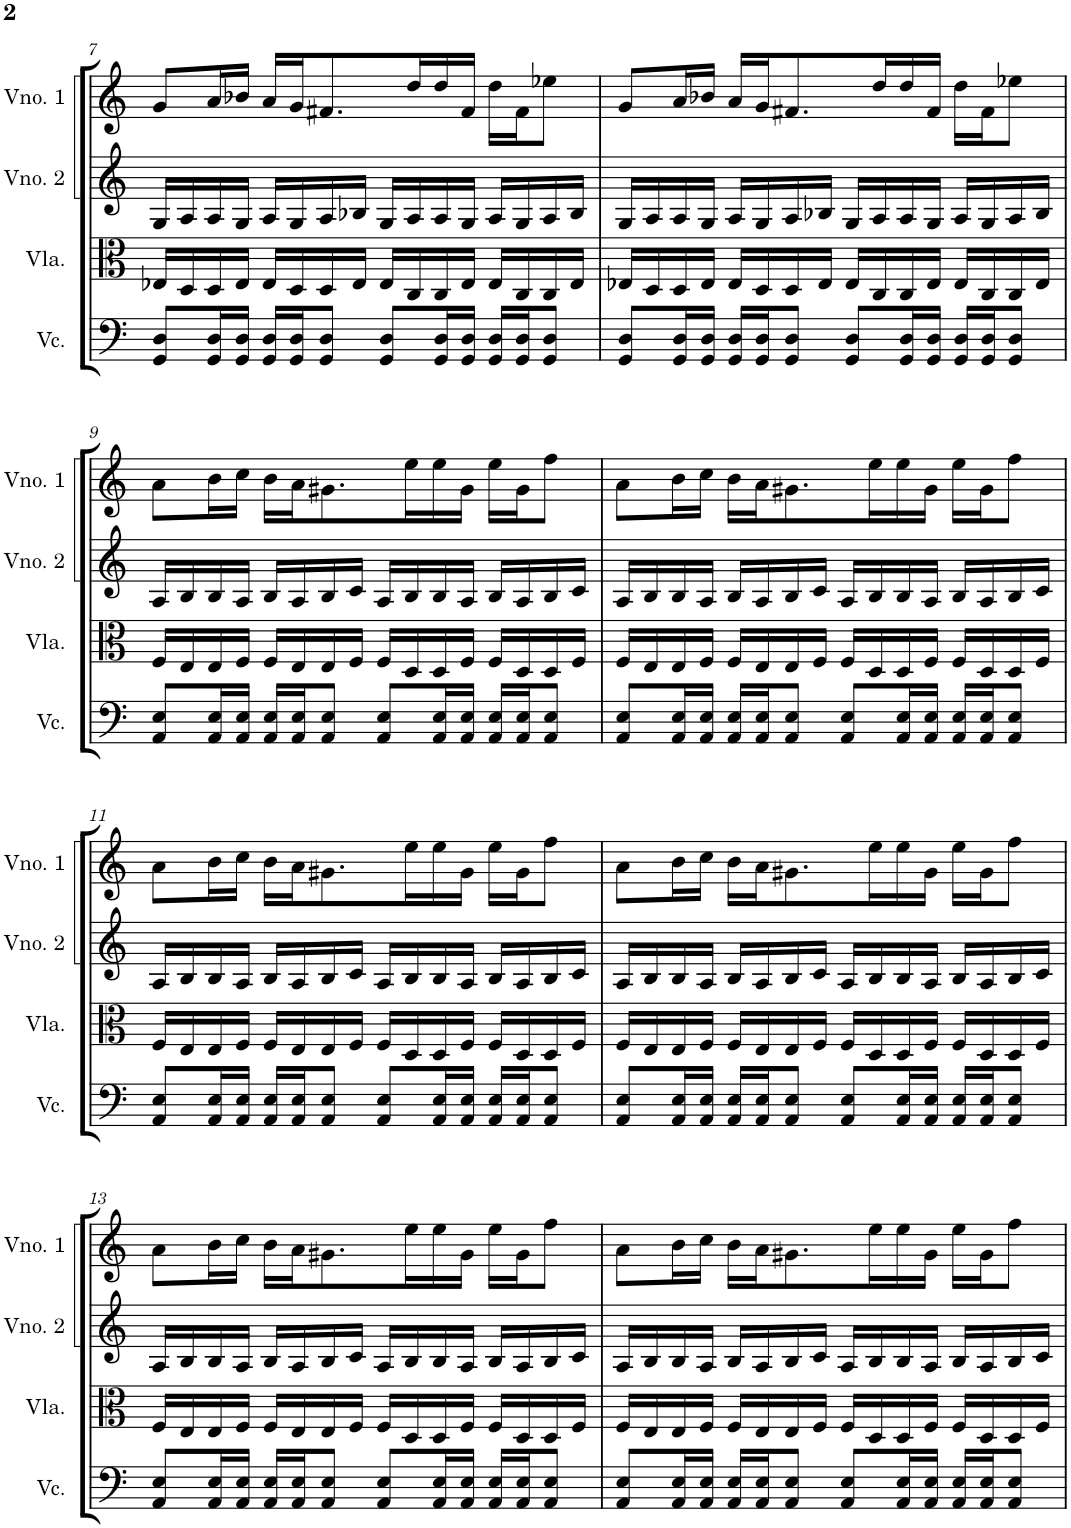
**kern	**kern	**kern	**kern
*part4	*part3	*part2	*part1
*staff4	*staff3	*staff2	*staff1
*I"Violoncelo	*I"Viola	*I"Violino 2	*I"Violino 1
*I'Vc.	*I'Vla.	*I'Vno. 2	*I'Vno. 1
!!LO:PB:g=z
*clefF4	*clefC3	*clefG2	*clefG2
*k[]	*k[]	*k[]	*k[]
*M4/4	*M4/4	*M4/4	*M4/4
=7	=7	=7	=7
8GG/ 8D/L	16E-X/LL	16G/LL	8g/L
.	16D/	16A/	.
16GG/ 16D/L	16D/	16A/	16a/L
16GG/ 16D/JJ	16E-/JJ	16G/JJ	16b-X/JJ
16GG/ 16D/LL	16E-/LL	16A/LL	16a/LL
16GG/ 16D/J	16D/	16G/	16g/J
8GG/ 8D/J	16D/	16A/	8.f#X/
.	16E-/JJ	16B-X/JJ	.
8GG/ 8D/L	16E-/LL	16G/LL	.
.	16C/	16A/	16dd/L
16GG/ 16D/L	16C/	16A/	16dd/
16GG/ 16D/JJ	16E-/JJ	16G/JJ	16f#/JJ
16GG/ 16D/LL	16E-/LL	16A/LL	16dd\LL
16GG/ 16D/J	16C/	16G/	16f#\J
8GG/ 8D/J	16C/	16A/	8ee-X\J
.	16E-/JJ	16B-/JJ	.
=8	=8	=8	=8
8GG/ 8D/L	16E-X/LL	16G/LL	8g/L
.	16D/	16A/	.
16GG/ 16D/L	16D/	16A/	16a/L
16GG/ 16D/JJ	16E-/JJ	16G/JJ	16b-X/JJ
16GG/ 16D/LL	16E-/LL	16A/LL	16a/LL
16GG/ 16D/J	16D/	16G/	16g/J
8GG/ 8D/J	16D/	16A/	8.f#X/
.	16E-/JJ	16B-X/JJ	.
8GG/ 8D/L	16E-/LL	16G/LL	.
.	16C/	16A/	16dd/L
16GG/ 16D/L	16C/	16A/	16dd/
16GG/ 16D/JJ	16E-/JJ	16G/JJ	16f#/JJ
16GG/ 16D/LL	16E-/LL	16A/LL	16dd\LL
16GG/ 16D/J	16C/	16G/	16f#\J
8GG/ 8D/J	16C/	16A/	8ee-X\J
.	16E-/JJ	16B-/JJ	.
!!LO:LB:g=z
=9	=9	=9	=9
8AA/ 8E/L	16F/LL	16A/LL	8a\L
.	16E/	16B/	.
16AA/ 16E/L	16E/	16B/	16b\L
16AA/ 16E/JJ	16F/JJ	16A/JJ	16cc\JJ
16AA/ 16E/LL	16F/LL	16B/LL	16b\LL
16AA/ 16E/J	16E/	16A/	16a\J
8AA/ 8E/J	16E/	16B/	8.g#X\
.	16F/JJ	16c/JJ	.
8AA/ 8E/L	16F/LL	16A/LL	.
.	16D/	16B/	16ee\L
16AA/ 16E/L	16D/	16B/	16ee\
16AA/ 16E/JJ	16F/JJ	16A/JJ	16g#\JJ
16AA/ 16E/LL	16F/LL	16B/LL	16ee\LL
16AA/ 16E/J	16D/	16A/	16g#\J
8AA/ 8E/J	16D/	16B/	8ff\J
.	16F/JJ	16c/JJ	.
=10	=10	=10	=10
8AA/ 8E/L	16F/LL	16A/LL	8a\L
.	16E/	16B/	.
16AA/ 16E/L	16E/	16B/	16b\L
16AA/ 16E/JJ	16F/JJ	16A/JJ	16cc\JJ
16AA/ 16E/LL	16F/LL	16B/LL	16b\LL
16AA/ 16E/J	16E/	16A/	16a\J
8AA/ 8E/J	16E/	16B/	8.g#X\
.	16F/JJ	16c/JJ	.
8AA/ 8E/L	16F/LL	16A/LL	.
.	16D/	16B/	16ee\L
16AA/ 16E/L	16D/	16B/	16ee\
16AA/ 16E/JJ	16F/JJ	16A/JJ	16g#\JJ
16AA/ 16E/LL	16F/LL	16B/LL	16ee\LL
16AA/ 16E/J	16D/	16A/	16g#\J
8AA/ 8E/J	16D/	16B/	8ff\J
.	16F/JJ	16c/JJ	.
!!LO:LB:g=z
=11	=11	=11	=11
8AA/ 8E/L	16F/LL	16A/LL	8a\L
.	16E/	16B/	.
16AA/ 16E/L	16E/	16B/	16b\L
16AA/ 16E/JJ	16F/JJ	16A/JJ	16cc\JJ
16AA/ 16E/LL	16F/LL	16B/LL	16b\LL
16AA/ 16E/J	16E/	16A/	16a\J
8AA/ 8E/J	16E/	16B/	8.g#X\
.	16F/JJ	16c/JJ	.
8AA/ 8E/L	16F/LL	16A/LL	.
.	16D/	16B/	16ee\L
16AA/ 16E/L	16D/	16B/	16ee\
16AA/ 16E/JJ	16F/JJ	16A/JJ	16g#\JJ
16AA/ 16E/LL	16F/LL	16B/LL	16ee\LL
16AA/ 16E/J	16D/	16A/	16g#\J
8AA/ 8E/J	16D/	16B/	8ff\J
.	16F/JJ	16c/JJ	.
=12	=12	=12	=12
8AA/ 8E/L	16F/LL	16A/LL	8a\L
.	16E/	16B/	.
16AA/ 16E/L	16E/	16B/	16b\L
16AA/ 16E/JJ	16F/JJ	16A/JJ	16cc\JJ
16AA/ 16E/LL	16F/LL	16B/LL	16b\LL
16AA/ 16E/J	16E/	16A/	16a\J
8AA/ 8E/J	16E/	16B/	8.g#X\
.	16F/JJ	16c/JJ	.
8AA/ 8E/L	16F/LL	16A/LL	.
.	16D/	16B/	16ee\L
16AA/ 16E/L	16D/	16B/	16ee\
16AA/ 16E/JJ	16F/JJ	16A/JJ	16g#\JJ
16AA/ 16E/LL	16F/LL	16B/LL	16ee\LL
16AA/ 16E/J	16D/	16A/	16g#\J
8AA/ 8E/J	16D/	16B/	8ff\J
.	16F/JJ	16c/JJ	.
!!LO:LB:g=z
=13	=13	=13	=13
8AA/ 8E/L	16F/LL	16A/LL	8a\L
.	16E/	16B/	.
16AA/ 16E/L	16E/	16B/	16b\L
16AA/ 16E/JJ	16F/JJ	16A/JJ	16cc\JJ
16AA/ 16E/LL	16F/LL	16B/LL	16b\LL
16AA/ 16E/J	16E/	16A/	16a\J
8AA/ 8E/J	16E/	16B/	8.g#X\
.	16F/JJ	16c/JJ	.
8AA/ 8E/L	16F/LL	16A/LL	.
.	16D/	16B/	16ee\L
16AA/ 16E/L	16D/	16B/	16ee\
16AA/ 16E/JJ	16F/JJ	16A/JJ	16g#\JJ
16AA/ 16E/LL	16F/LL	16B/LL	16ee\LL
16AA/ 16E/J	16D/	16A/	16g#\J
8AA/ 8E/J	16D/	16B/	8ff\J
.	16F/JJ	16c/JJ	.
=14	=14	=14	=14
8AA/ 8E/L	16F/LL	16A/LL	8a\L
.	16E/	16B/	.
16AA/ 16E/L	16E/	16B/	16b\L
16AA/ 16E/JJ	16F/JJ	16A/JJ	16cc\JJ
16AA/ 16E/LL	16F/LL	16B/LL	16b\LL
16AA/ 16E/J	16E/	16A/	16a\J
8AA/ 8E/J	16E/	16B/	8.g#X\
.	16F/JJ	16c/JJ	.
8AA/ 8E/L	16F/LL	16A/LL	.
.	16D/	16B/	16ee\L
16AA/ 16E/L	16D/	16B/	16ee\
16AA/ 16E/JJ	16F/JJ	16A/JJ	16g#\JJ
16AA/ 16E/LL	16F/LL	16B/LL	16ee\LL
16AA/ 16E/J	16D/	16A/	16g#\J
8AA/ 8E/J	16D/	16B/	8ff\J
.	16F/JJ	16c/JJ	.
=	=	=	=
*-	*-	*-	*-
